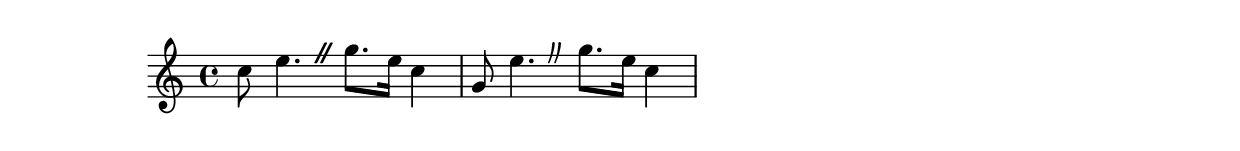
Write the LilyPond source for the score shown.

%% Do not edit this file; it is auto-generated from input/new
%% This file is in the public domain.
%% Note: this file works from version 2.12.0
\version "2.13.1"
\header {
%% Translation of GIT committish: a71dfe75d190e18a075443575d71140173829504
  texidoces = "
Las marcas de cesura se pueden crear sobreescribiendo la propiedad
@code{'text} del objeto @code{BreathingSign}.  También está disponible
una marca de cesura curva.

"
  doctitlees = "Insertar una cesura"
  
%% Translation of GIT committish: 6ce7f350682dfa99af97929be1dec6b9f1cbc01a
 texidocde = "
Zäsurzeichen können erstellt werden, indem die @code{'text}-Eigenschaft
des @code{BreathingSign}-Objektes verändert wird.  Ein gekrümmtes
Zäsurzeichen ist auch möglich.
"
  doctitlede = "Eine Zäsur einfügen"

  lsrtags = "expressive-marks,tweaks-and-overrides"
  texidoc = "
Caesura marks can be created by overriding the @code{'text}
property of the @code{BreathingSign} object.  A curved caesura
mark is also available.
"
  doctitle = "Inserting a caesura"
} % begin verbatim


\relative c'' {
  \override BreathingSign #'text = \markup {
    \musicglyph #"scripts.caesura.straight"
  }
  c8 e4. \breathe g8. e16 c4

  \override BreathingSign #'text = \markup {
    \musicglyph #"scripts.caesura.curved"
  }
  g8 e'4. \breathe g8. e16 c4
}
